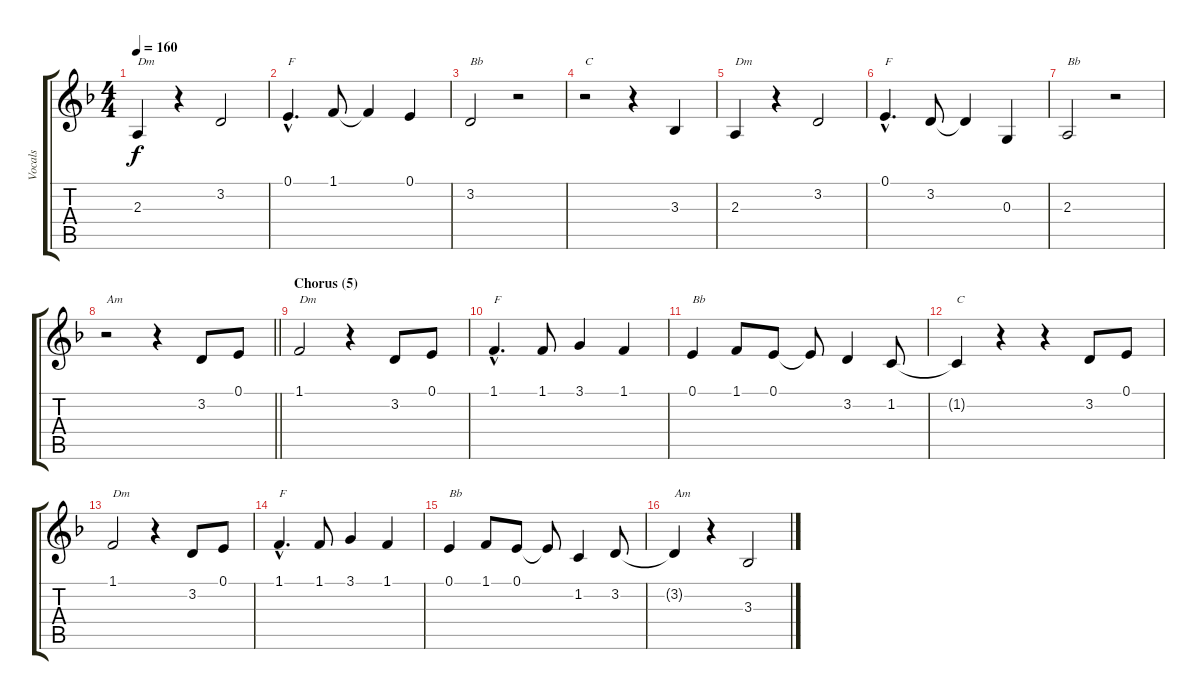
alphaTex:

\track ("Vocals" "Vocals") {instrument sopranosax}
\staff {score tabs}
\tuning (E4 B3 G3 D3 A2 E2) {hide}
\ts (4 4)
\tempo 160
\clef g2
\ks f
2.3.4{txt "Dm" dy f} r.4 3.2.2 |
0.1{hac}.4{d txt "F"} 1.1.8 1.1{t}.4 0.1.4 |
3.2.2{txt "Bb"} r.2 |
r.2{txt "C"} r.4 3.3.4 |
2.3.4{txt "Dm"} r.4 3.2.2 |
0.1{hac}.4{d txt "F"} 3.2.8 3.2{t}.4 0.3.4 |
2.3.2{txt "Bb"} r.2 |
\barLineRight lightlight
r.2{txt "Am"} r.4 3.2.8 0.1.8 |
\section ("" "Chorus (5)")
1.1.2{txt "Dm"} r.4 3.2.8 0.1.8 |
1.1{hac}.4{d txt "F"} 1.1.8 3.1.4 1.1.4 |
0.1.4{txt "Bb"} 1.1.8 0.1.8 0.1{t}.8 3.2.4 1.2.8 |
1.2{t}.4{txt "C"} r.4 r.4 3.2.8 0.1.8 |
1.1.2{txt "Dm"} r.4 3.2.8 0.1.8 |
1.1{hac}.4{d txt "F"} 1.1.8 3.1.4 1.1.4 |
0.1.4{txt "Bb"} 1.1.8 0.1.8 0.1{t}.8 1.2.4 3.2.8 |
3.2{t}.4{txt "Am"} r.4 3.3.2
